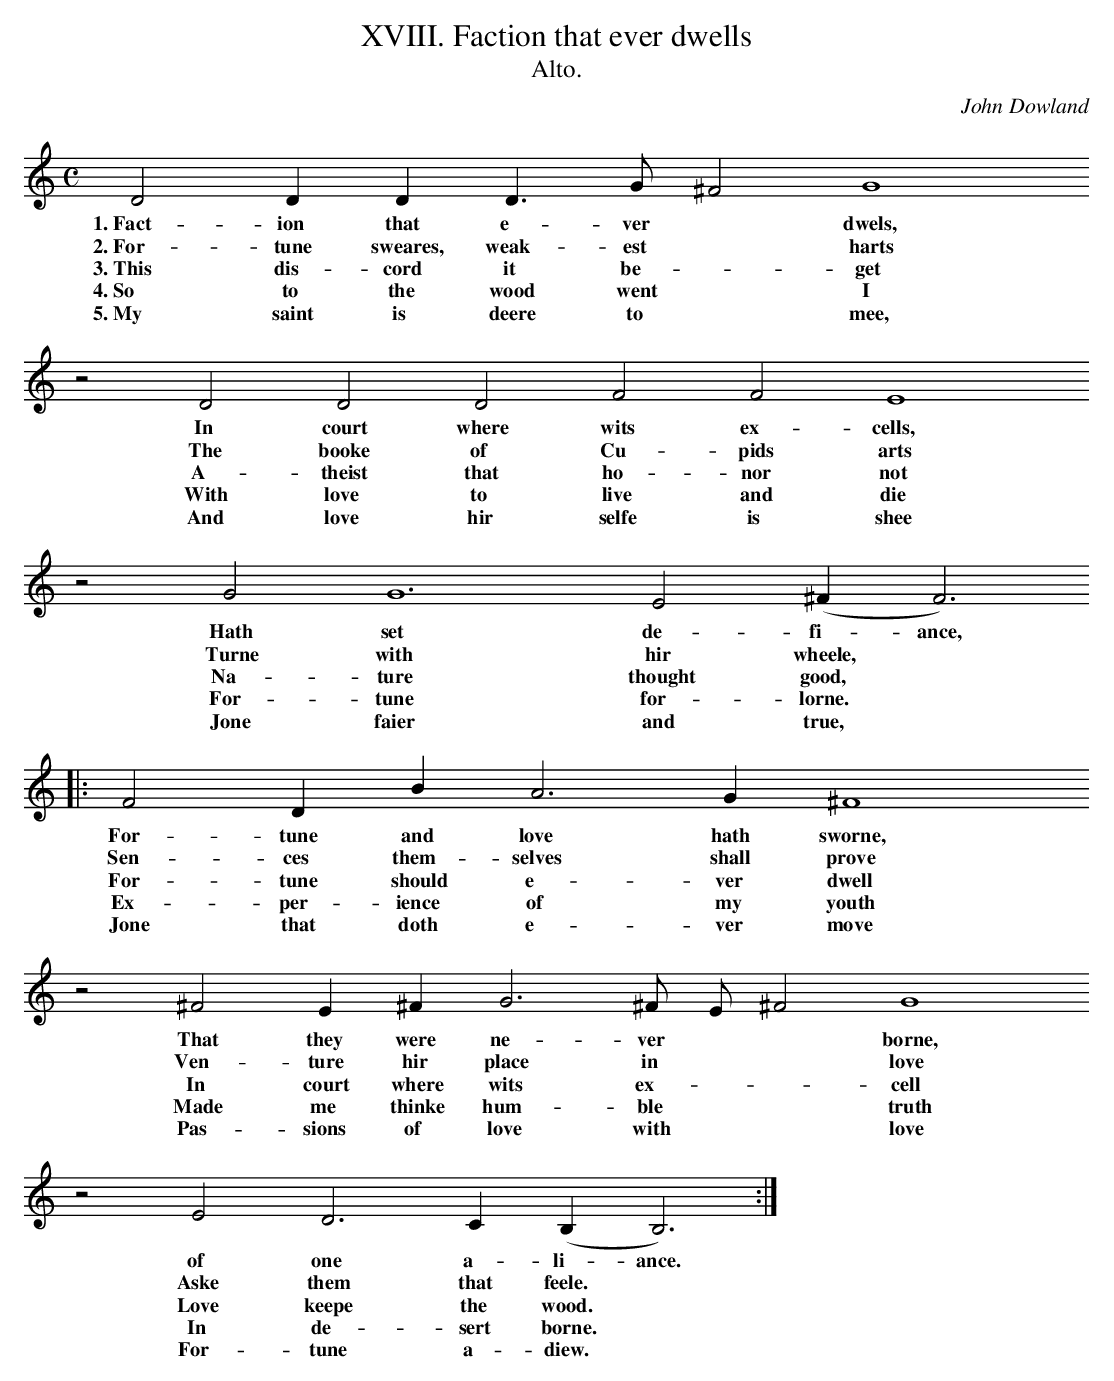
X:1
T:XVIII. Faction that ever dwells
T:Alto.
C:John Dowland
M:C
L:1/4
K:G mix
D2 D D D > G ^F2 G4
w: 1.~Fact- ion that e- ver * dwels,
w: 2.~For- tune sweares, weak- est * harts
w: 3.~This dis- cord it be- * get
w: 4.~So to the wood went * I
w: 5.~My saint is deere to * mee,
z2 D2 D2 D2 F2 F2 E4
w: In court where wits ex- cells,
w: The booke of Cu- pids arts
w: A- theist that ho- nor not
w: With love to live and die
w: And love hir selfe is shee
z2 G2 G6 E2 (^F F3)
w: Hath set de- fi- ance,
w: Turne with hir wheele, *
w: Na- ture thought good, *
w: For- tune for- lorne. *
w: Jone faier and true, *
|:F2 D B A3 G ^F4
w: For- tune and love hath sworne,
w: Sen- ces them- selves shall prove
w: For- tune should e- ver dwell
w: Ex- per- ience of my youth
w: Jone that doth e- ver move
z2 ^F2 E ^F G3 ^F/ E/ ^F2 G4
w: That they were ne- ver * * borne,
w: Ven- ture hir place in * * love
w: In court where wits ex- * * cell
w: Made me thinke hum- ble * * truth
w: Pas- sions of love with * * love
z2 E2 D3 C (B,  B,3) :|
w: of one a- li- ance.
w: Aske them that feele. *
w: Love keepe the wood. *
w: In de- sert borne. *
w: For- tune a- diew. *
